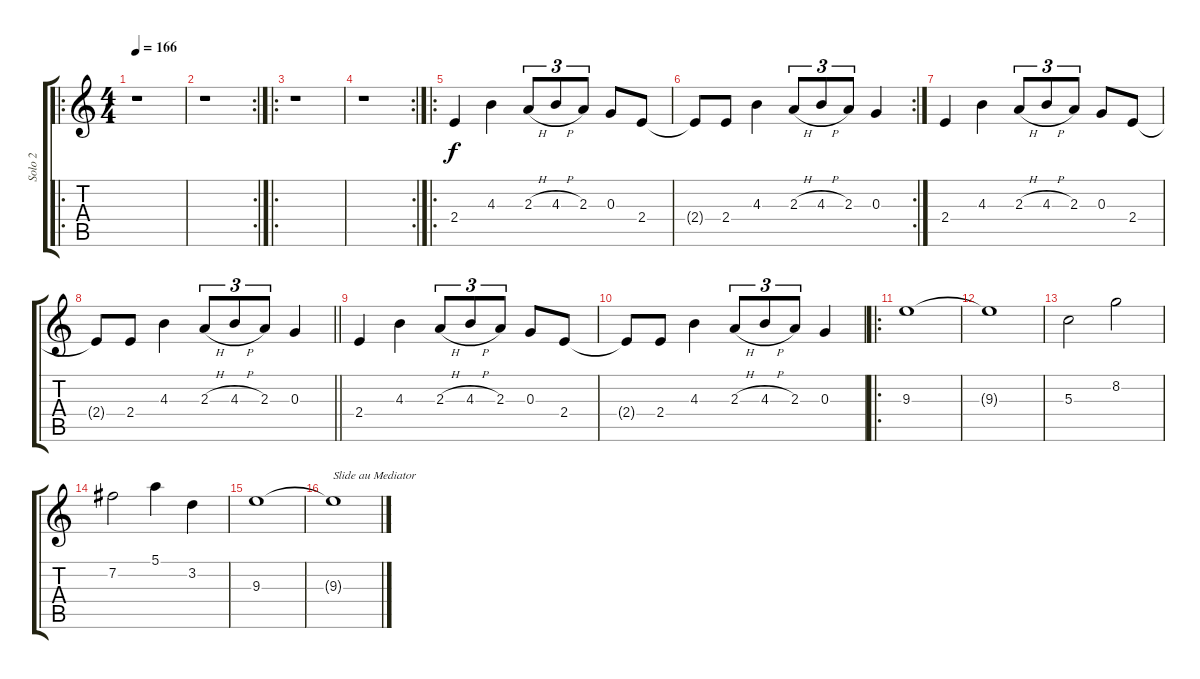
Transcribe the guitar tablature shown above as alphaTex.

\track ("Solo 2" "Solo 2") {instrument distortionguitar}
\staff {score tabs}
\tuning (E4 B3 G3 D3 A2 E2) {hide}
\ro
\ts (4 4)
\tempo 166
\clef g2
\ks c
r.1{dy f} |
\rc 2
r.1 |
\ro
r.1 |
\rc 2
r.1 |
\ro
2.4.4 4.3.4 2.3{h}.8{tu (3 2)} 4.3{h}.8{tu (3 2)} 2.3.8{tu (3 2)} 0.3.8 2.4.8 |
\rc 2
2.4{t}.8 2.4.8 4.3.4 2.3{h}.8{tu (3 2)} 4.3{h}.8{tu (3 2)} 2.3.8{tu (3 2)} 0.3.4 |
2.4.4 4.3.4 2.3{h}.8{tu (3 2)} 4.3{h}.8{tu (3 2)} 2.3.8{tu (3 2)} 0.3.8 2.4.8 |
\barLineRight lightlight
2.4{t}.8 2.4.8 4.3.4 2.3{h}.8{tu (3 2)} 4.3{h}.8{tu (3 2)} 2.3.8{tu (3 2)} 0.3.4 |
2.4.4 4.3.4 2.3{h}.8{tu (3 2)} 4.3{h}.8{tu (3 2)} 2.3.8{tu (3 2)} 0.3.8 2.4.8 |
2.4{t}.8 2.4.8 4.3.4 2.3{h}.8{tu (3 2)} 4.3{h}.8{tu (3 2)} 2.3.8{tu (3 2)} 0.3.4 |
\ro
9.3.1{volume 12} |
9.3{t}.1 |
5.3.2 8.2.2 |
7.2.2 5.1.4 3.2.4 |
9.3.1 |
9.3{t}.1{txt "Slide au Mediator"}
